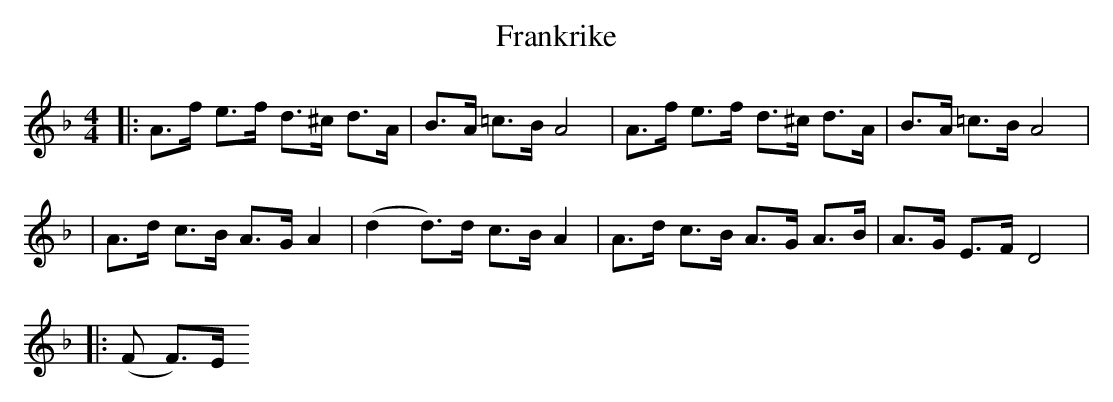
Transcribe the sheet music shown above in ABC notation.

X:1
T:Frankrike
M:4/4
L:1/8
K:Dm
|: A>f e>f d>^c d>A | B>A =c>B A4 |  A>f e>f d>^c d>A | B>A =c>B A4 |
| A>d c>B A>G A2 | (d2 d)>d c>B A2 |  A>d c>B A>G A>B | A>G E>F D4 |
|:(F F)>E
